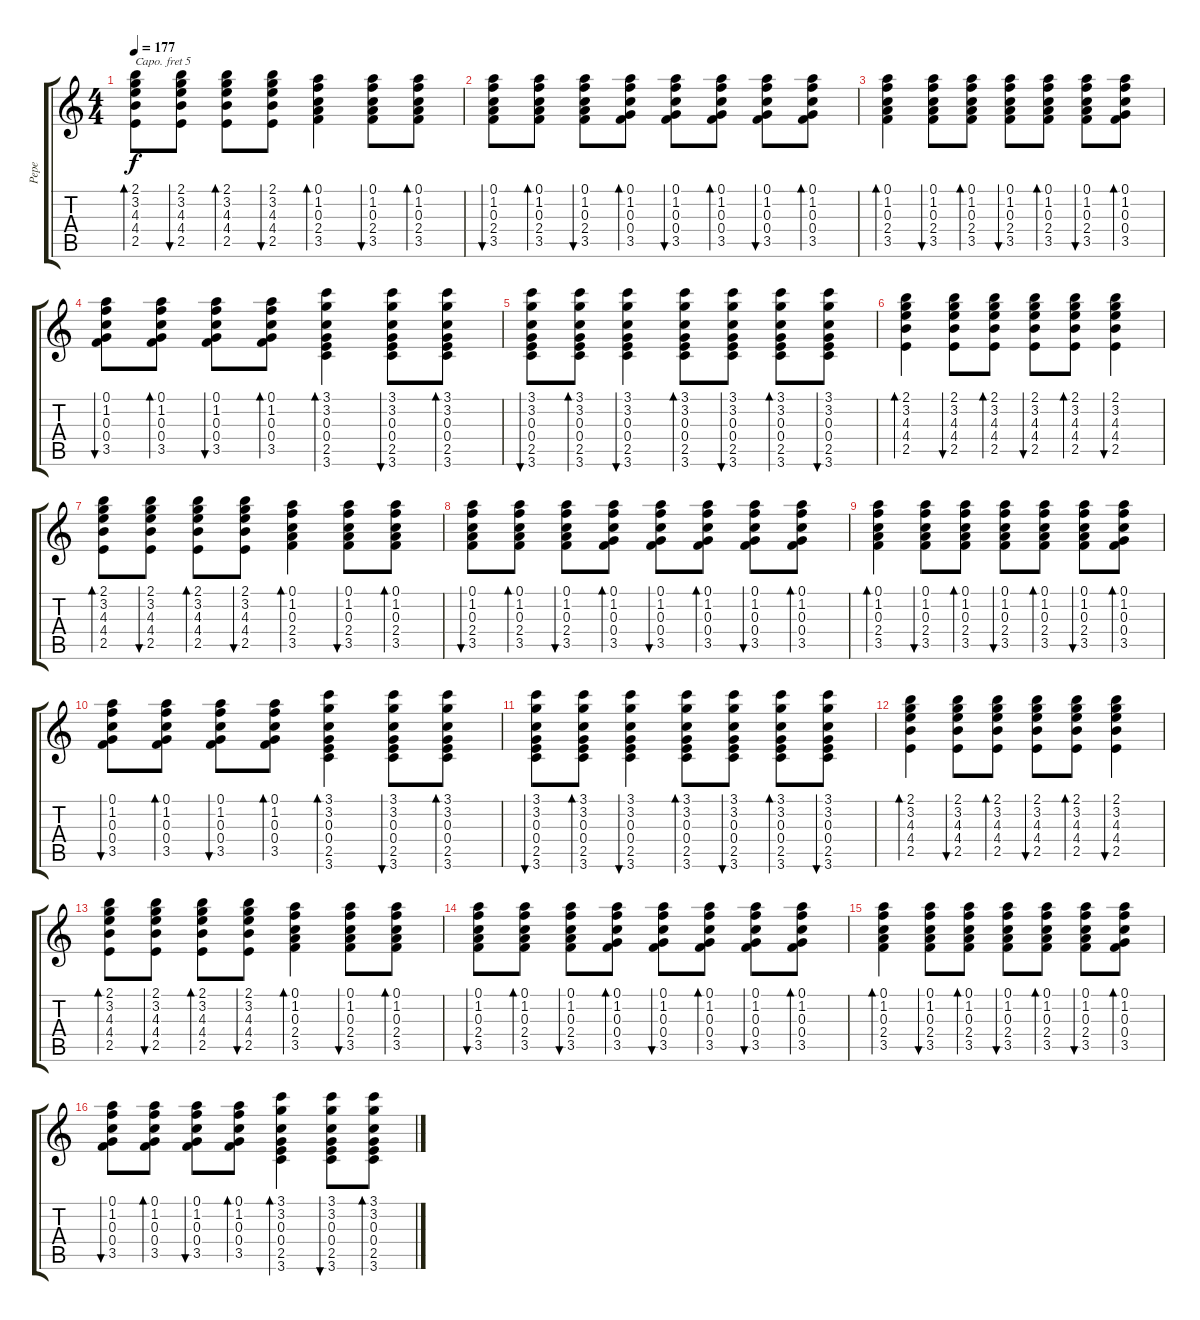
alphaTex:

\track ("Pepe" "Pepe") {instrument acousticguitarsteel}
\staff {score tabs}
\capo 5
\tuning (E4 B3 G3 D3 A2 E2) {hide}
\ts (4 4)
\tempo 177
\clef g2
\ks c
(2.1 3.2 4.3 4.4 2.5).8{bd 60 dy f} (2.1 3.2 4.3 4.4 2.5).8{bu 60} (2.1 3.2 4.3 4.4 2.5).8{bd 60} (2.1 3.2 4.3 4.4 2.5).8{bu 60} (0.1 1.2 0.3 2.4 3.5).4{bd 60} (0.1 1.2 0.3 2.4 3.5).8{bu 60} (0.1 1.2 0.3 2.4 3.5).8{bd 60} |
(0.1 1.2 0.3 2.4 3.5).8{bu 60} (0.1 1.2 0.3 2.4 3.5).8{bd 60} (0.1 1.2 0.3 2.4 3.5).8{bu 60} (0.1 1.2 0.3 0.4 3.5).8{bd 60} (0.1 1.2 0.3 0.4 3.5).8{bu 60} (0.1 1.2 0.3 0.4 3.5).8{bd 60} (0.1 1.2 0.3 0.4 3.5).8{bu 60} (0.1 1.2 0.3 0.4 3.5).8{bd 60} |
(0.1 1.2 0.3 2.4 3.5).4{bd 60} (0.1 1.2 0.3 2.4 3.5).8{bu 60} (0.1 1.2 0.3 2.4 3.5).8{bd 60} (0.1 1.2 0.3 2.4 3.5).8{bu 60} (0.1 1.2 0.3 2.4 3.5).8{bd 60} (0.1 1.2 0.3 2.4 3.5).8{bu 60} (0.1 1.2 0.3 0.4 3.5).8{bd 60} |
(0.1 1.2 0.3 0.4 3.5).8{bu 60} (0.1 1.2 0.3 0.4 3.5).8{bd 60} (0.1 1.2 0.3 0.4 3.5).8{bu 60} (0.1 1.2 0.3 0.4 3.5).8{bd 60} (3.1 3.2 0.3 0.4 2.5 3.6).4{bd 60} (3.1 3.2 0.3 0.4 2.5 3.6).8{bu 60} (3.1 3.2 0.3 0.4 2.5 3.6).8{bd 60} |
(3.1 3.2 0.3 0.4 2.5 3.6).8{bu 60} (3.1 3.2 0.3 0.4 2.5 3.6).8{bd 60} (3.1 3.2 0.3 0.4 2.5 3.6).4{bu 60} (3.1 3.2 0.3 0.4 2.5 3.6).8{bd 60} (3.1 3.2 0.3 0.4 2.5 3.6).8{bu 60} (3.1 3.2 0.3 0.4 2.5 3.6).8{bd 60} (3.1 3.2 0.3 0.4 2.5 3.6).8{bu 60} |
(2.1 3.2 4.3 4.4 2.5).4{bd 60} (2.1 3.2 4.3 4.4 2.5).8{bu 60} (2.1 3.2 4.3 4.4 2.5).8{bd 60} (2.1 3.2 4.3 4.4 2.5).8{bu 60} (2.1 3.2 4.3 4.4 2.5).8{bd 60} (2.1 3.2 4.3 4.4 2.5).4{bu 60} |
(2.1 3.2 4.3 4.4 2.5).8{bd 60} (2.1 3.2 4.3 4.4 2.5).8{bu 60} (2.1 3.2 4.3 4.4 2.5).8{bd 60} (2.1 3.2 4.3 4.4 2.5).8{bu 60} (0.1 1.2 0.3 2.4 3.5).4{bd 60} (0.1 1.2 0.3 2.4 3.5).8{bu 60} (0.1 1.2 0.3 2.4 3.5).8{bd 60} |
(0.1 1.2 0.3 2.4 3.5).8{bu 60} (0.1 1.2 0.3 2.4 3.5).8{bd 60} (0.1 1.2 0.3 2.4 3.5).8{bu 60} (0.1 1.2 0.3 0.4 3.5).8{bd 60} (0.1 1.2 0.3 0.4 3.5).8{bu 60} (0.1 1.2 0.3 0.4 3.5).8{bd 60} (0.1 1.2 0.3 0.4 3.5).8{bu 60} (0.1 1.2 0.3 0.4 3.5).8{bd 60} |
(0.1 1.2 0.3 2.4 3.5).4{bd 60} (0.1 1.2 0.3 2.4 3.5).8{bu 60} (0.1 1.2 0.3 2.4 3.5).8{bd 60} (0.1 1.2 0.3 2.4 3.5).8{bu 60} (0.1 1.2 0.3 2.4 3.5).8{bd 60} (0.1 1.2 0.3 2.4 3.5).8{bu 60} (0.1 1.2 0.3 0.4 3.5).8{bd 60} |
(0.1 1.2 0.3 0.4 3.5).8{bu 60} (0.1 1.2 0.3 0.4 3.5).8{bd 60} (0.1 1.2 0.3 0.4 3.5).8{bu 60} (0.1 1.2 0.3 0.4 3.5).8{bd 60} (3.1 3.2 0.3 0.4 2.5 3.6).4{bd 60} (3.1 3.2 0.3 0.4 2.5 3.6).8{bu 60} (3.1 3.2 0.3 0.4 2.5 3.6).8{bd 60} |
(3.1 3.2 0.3 0.4 2.5 3.6).8{bu 60} (3.1 3.2 0.3 0.4 2.5 3.6).8{bd 60} (3.1 3.2 0.3 0.4 2.5 3.6).4{bu 60} (3.1 3.2 0.3 0.4 2.5 3.6).8{bd 60} (3.1 3.2 0.3 0.4 2.5 3.6).8{bu 60} (3.1 3.2 0.3 0.4 2.5 3.6).8{bd 60} (3.1 3.2 0.3 0.4 2.5 3.6).8{bu 60} |
(2.1 3.2 4.3 4.4 2.5).4{bd 60} (2.1 3.2 4.3 4.4 2.5).8{bu 60} (2.1 3.2 4.3 4.4 2.5).8{bd 60} (2.1 3.2 4.3 4.4 2.5).8{bu 60} (2.1 3.2 4.3 4.4 2.5).8{bd 60} (2.1 3.2 4.3 4.4 2.5).4{bu 60} |
(2.1 3.2 4.3 4.4 2.5).8{bd 60} (2.1 3.2 4.3 4.4 2.5).8{bu 60} (2.1 3.2 4.3 4.4 2.5).8{bd 60} (2.1 3.2 4.3 4.4 2.5).8{bu 60} (0.1 1.2 0.3 2.4 3.5).4{bd 60} (0.1 1.2 0.3 2.4 3.5).8{bu 60} (0.1 1.2 0.3 2.4 3.5).8{bd 60} |
(0.1 1.2 0.3 2.4 3.5).8{bu 60} (0.1 1.2 0.3 2.4 3.5).8{bd 60} (0.1 1.2 0.3 2.4 3.5).8{bu 60} (0.1 1.2 0.3 0.4 3.5).8{bd 60} (0.1 1.2 0.3 0.4 3.5).8{bu 60} (0.1 1.2 0.3 0.4 3.5).8{bd 60} (0.1 1.2 0.3 0.4 3.5).8{bu 60} (0.1 1.2 0.3 0.4 3.5).8{bd 60} |
(0.1 1.2 0.3 2.4 3.5).4{bd 60} (0.1 1.2 0.3 2.4 3.5).8{bu 60} (0.1 1.2 0.3 2.4 3.5).8{bd 60} (0.1 1.2 0.3 2.4 3.5).8{bu 60} (0.1 1.2 0.3 2.4 3.5).8{bd 60} (0.1 1.2 0.3 2.4 3.5).8{bu 60} (0.1 1.2 0.3 0.4 3.5).8{bd 60} |
(0.1 1.2 0.3 0.4 3.5).8{bu 60} (0.1 1.2 0.3 0.4 3.5).8{bd 60} (0.1 1.2 0.3 0.4 3.5).8{bu 60} (0.1 1.2 0.3 0.4 3.5).8{bd 60} (3.1 3.2 0.3 0.4 2.5 3.6).4{bd 60} (3.1 3.2 0.3 0.4 2.5 3.6).8{bu 60} (3.1 3.2 0.3 0.4 2.5 3.6).8{bd 60}
